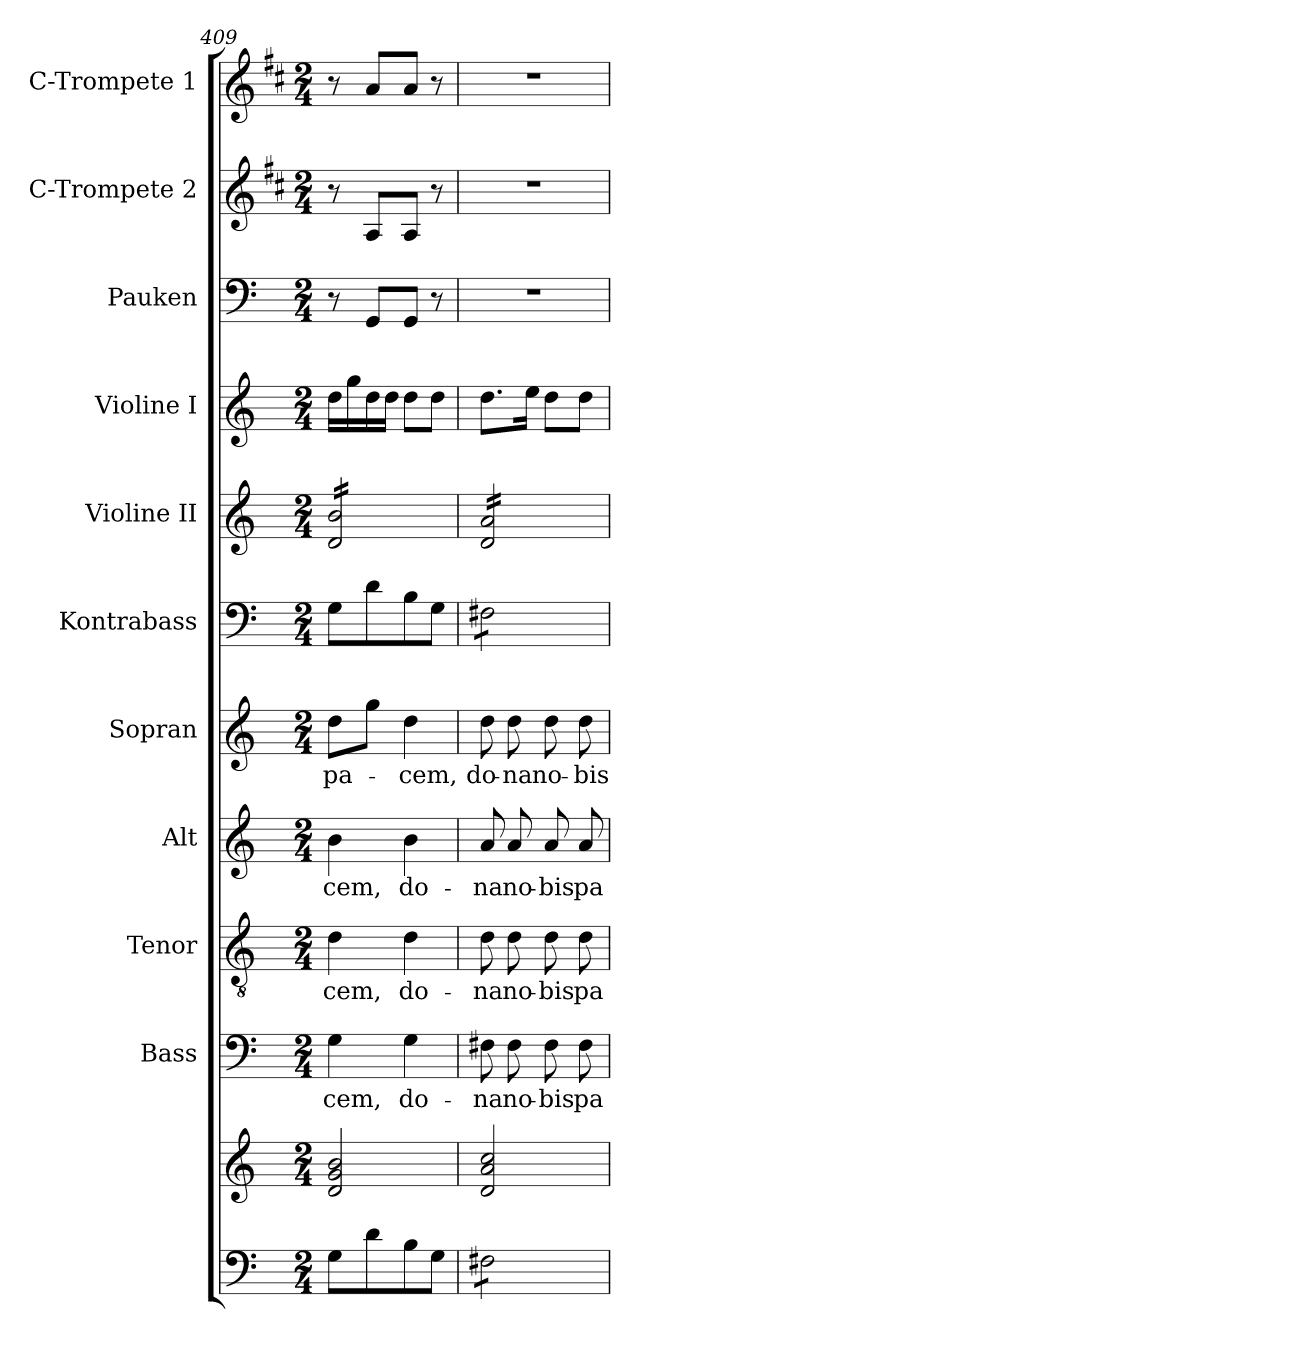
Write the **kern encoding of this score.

**kern	**kern	**kern	**text	**kern	**text	**kern	**text	**kern	**text	**kern	**kern	**kern	**kern	**kern	**kern
*part11	*part11	*part10	*part10	*part9	*part9	*part8	*part8	*part7	*part7	*part6	*part5	*part4	*part3	*part2	*part1
*staff12	*staff11	*staff10	*staff10	*staff9	*staff9	*staff8	*staff8	*staff7	*staff7	*staff6	*staff5	*staff4	*staff3	*staff2	*staff1
*	*	*I"Bass	*	*I"Tenor	*	*I"Alt	*	*I"Sopran	*	*I"Kontrabass	*I"Violine II	*I"Violine I	*I"Pauken	*I"C-Trompete 2	*I"C-Trompete 1
*	*	*I'B.	*	*I'T.	*	*I'A.	*	*I'S.	*	*I'Kb.	*I'Vl. II	*I'Vl. I	*I'Pk.	*I'C Trp. 2	*I'C Trp. 1
*clefF4	*clefG2	*clefF4	*	*clefGv2	*	*clefG2	*	*clefG2	*	*clefF4	*clefG2	*clefG2	*clefF4	*clefG2	*clefG2
*	*	*	*	*	*	*	*	*	*	*ITrd7c12	*	*	*	*ITrd1c2	*ITrd1c2
*k[]	*k[]	*k[]	*	*k[]	*	*k[]	*	*k[]	*	*k[]	*k[]	*k[]	*k[]	*k[]	*k[]
*C:	*C:	*C:	*	*C:	*	*C:	*	*C:	*	*C:	*C:	*C:	*C:	*C:	*C:
*M2/4	*M2/4	*M2/4	*	*M2/4	*	*M2/4	*	*M2/4	*	*M2/4	*M2/4	*M2/4	*M2/4	*M2/4	*M2/4
=409	=409	=409	=409	=409	=409	=409	=409	=409	=409	=409	=409	=409	=409	=409	=409
!	!	!	!LO:LY:b	!	!LO:LY:b	!	!LO:LY:b	!	!LO:LY:b	!	!	!	!	!	!
*	*	*	*	*	*	*	*	*	*	*	*tremolo	*	*	*	*
8G\L	2d/ 2g/ 2b/	4G\	-cem,	4d\	-cem,	4b\	-cem,	8dd\L	pa-	8GG\L	16d/ 16b/LL	16dd\LL	8r	8r	8r
.	.	.	.	.	.	.	.	.	.	.	16d/ 16b/	16gg\	.	.	.
8d\	.	.	.	.	.	.	.	8gg\J	.	8D\	16d/ 16b/	16dd\	8GG/L	8G/L	8g/L
.	.	.	.	.	.	.	.	.	.	.	16d/ 16b/	16dd\JJ	.	.	.
!	!	!	!LO:LY:b	!	!LO:LY:b	!	!LO:LY:b	!	!LO:LY:b	!	!	!	!	!	!
8B\	.	4G\	do-	4d\	do-	4b\	do-	4dd\	-cem,	8BB\	16d/ 16b/	8dd\L	8GG/J	8G/J	8g/J
.	.	.	.	.	.	.	.	.	.	.	16d/ 16b/	.	.	.	.
8G\J	.	.	.	.	.	.	.	.	.	8GG\J	16d/ 16b/	8dd\J	8r	8r	8r
.	.	.	.	.	.	.	.	.	.	.	16d/ 16b/JJ	.	.	.	.
!!LO:PB:g=z
=410	=410	=410	=410	=410	=410	=410	=410	=410	=410	=410	=410	=410	=410	=410	=410
!	!	!	!LO:LY:b	!	!LO:LY:b	!	!LO:LY:b	!	!LO:LY:b	!	!	!	!	!	!
*tremolo	*	*	*	*	*	*	*	*	*	*	*	*	*	*	*
*	*	*	*	*	*	*	*	*	*	*tremolo	*	*	*	*	*
8F#X\L	2d/ 2a/ 2cc/	8F#X\	-na	8d\	-na	8a/	-na	8dd\	do-	8FF#X\L	16d/ 16a/LL	8.dd\L	2r	2r	2r
.	.	.	.	.	.	.	.	.	.	.	16d/ 16a/	.	.	.	.
!	!	!	!LO:LY:b	!	!LO:LY:b	!	!LO:LY:b	!	!LO:LY:b	!	!	!	!	!	!
8F#X\	.	8F#\	no-	8d\	no-	8a/	no-	8dd\	-na	8FF#X\	16d/ 16a/	.	.	.	.
.	.	.	.	.	.	.	.	.	.	.	16d/ 16a/	16ee\Jk	.	.	.
!	!	!	!LO:LY:b	!	!LO:LY:b	!	!LO:LY:b	!	!LO:LY:b	!	!	!	!	!	!
8F#X\	.	8F#\	-bis	8d\	-bis	8a/	-bis	8dd\	no-	8FF#X\	16d/ 16a/	8dd\L	.	.	.
.	.	.	.	.	.	.	.	.	.	.	16d/ 16a/	.	.	.	.
!	!	!	!LO:LY:b	!	!LO:LY:b	!	!LO:LY:b	!	!LO:LY:b	!	!	!	!	!	!
8F#X\J	.	8F#\	pa-	8d\	pa-	8a/	pa-	8dd\	-bis	8FF#X\J	16d/ 16a/	8dd\J	.	.	.
*	*	*	*	*	*	*	*	*	*	*Xtremolo	*	*	*	*	*
*Xtremolo	*	*	*	*	*	*	*	*	*	*	*	*	*	*	*
.	.	.	.	.	.	.	.	.	.	.	16d/ 16a/JJ	.	.	.	.
*	*	*	*	*	*	*	*	*	*	*	*Xtremolo	*	*	*	*
=	=	=	=	=	=	=	=	=	=	=	=	=	=	=	=
*-	*-	*-	*-	*-	*-	*-	*-	*-	*-	*-	*-	*-	*-	*-	*-
